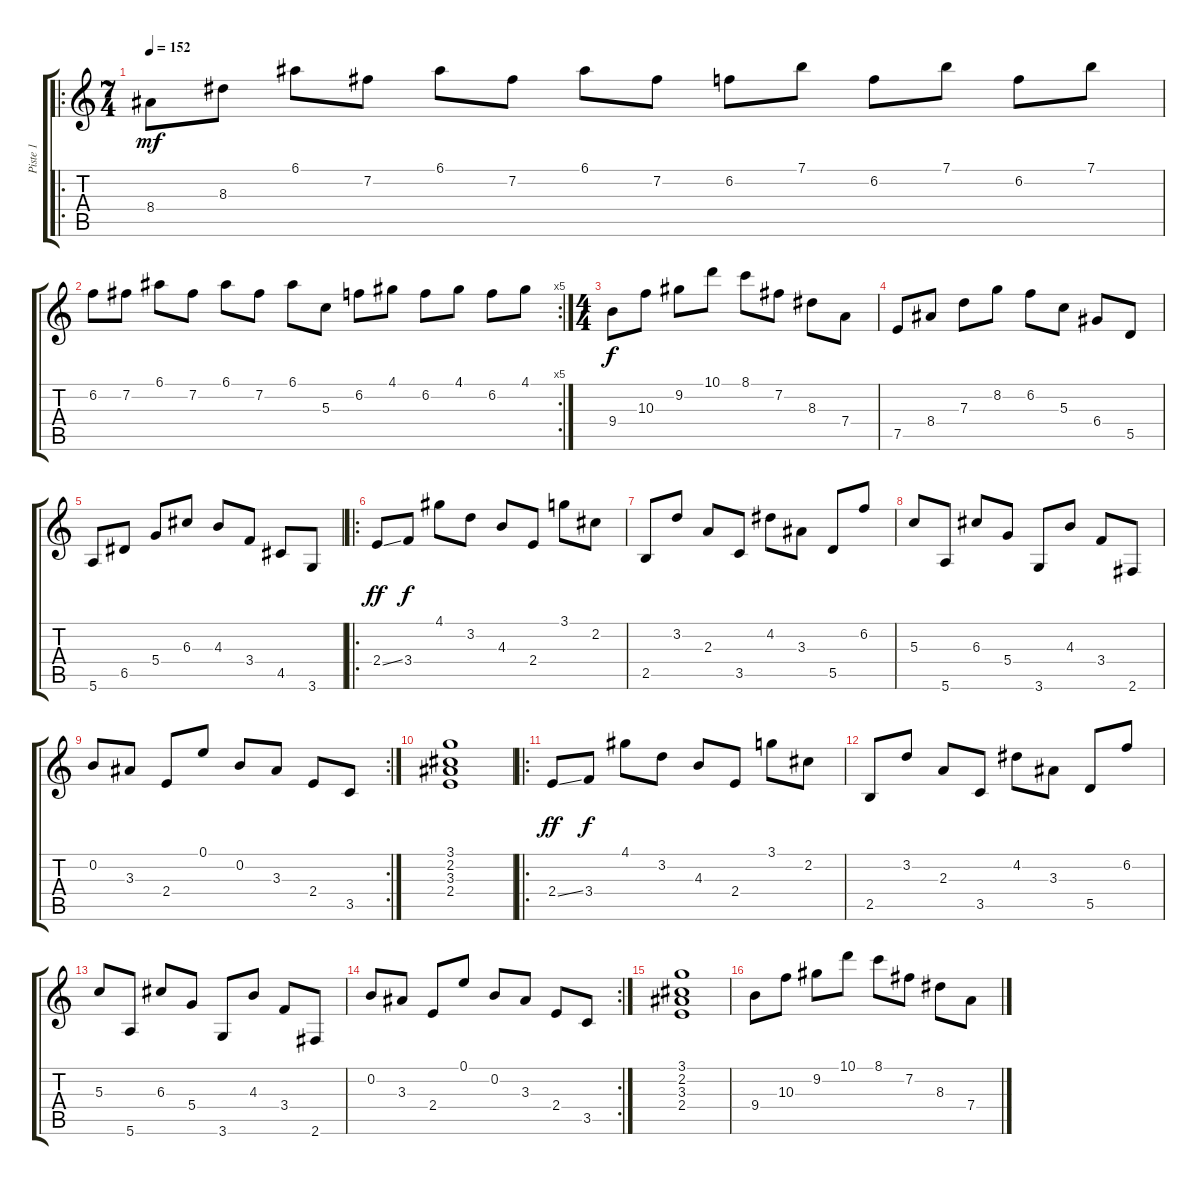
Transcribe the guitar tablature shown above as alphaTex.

\track ("Piste 1" "Piste 1") {instrument electricguitarclean}
\staff {score tabs}
\tuning (E4 B3 G3 D3 A2 E2) {hide}
\ro
\ts (7 4)
\tempo 152
\clef g2
\ks c
8.4.8{dy mf} 8.3.8 6.1.8 7.2.8 6.1.8 7.2.8 6.1.8 7.2.8 6.2.8 7.1.8 6.2.8 7.1.8 6.2.8 7.1.8 |
\rc 5
6.2.8 7.2.8 6.1.8 7.2.8 6.1.8 7.2.8 6.1.8 5.3.8 6.2.8 4.1.8 6.2.8 4.1.8 6.2.8 4.1.8 |
\ts (4 4)
9.4.8{dy f} 10.3.8 9.2.8 10.1.8 8.1.8 7.2.8 8.3.8 7.4.8 |
7.5.8 8.4.8 7.3.8 8.2.8 6.2.8 5.3.8 6.4.8 5.5.8 |
5.6.8 6.5.8 5.4.8 6.3.8 4.3.8 3.4.8 4.5.8 3.6.8 |
\ro
2.4{ss}.8{dy ff} 3.4.8{dy f} 4.1.8 3.2.8 4.3.8 2.4.8 3.1.8 2.2.8 |
2.5.8 3.2.8 2.3.8 3.5.8 4.2.8 3.3.8 5.5.8 6.2.8 |
5.3.8 5.6.8 6.3.8 5.4.8 3.6.8 4.3.8 3.4.8 2.6.8 |
\rc 2
0.2.8 3.3.8 2.4.8 0.1.8 0.2.8 3.3.8 2.4.8 3.5.8 |
(3.1 2.2 3.3 2.4).1 |
\ro
2.4{ss}.8{dy ff} 3.4.8{dy f} 4.1.8 3.2.8 4.3.8 2.4.8 3.1.8 2.2.8 |
2.5.8 3.2.8 2.3.8 3.5.8 4.2.8 3.3.8 5.5.8 6.2.8 |
5.3.8 5.6.8 6.3.8 5.4.8 3.6.8 4.3.8 3.4.8 2.6.8 |
\rc 2
0.2.8 3.3.8 2.4.8 0.1.8 0.2.8 3.3.8 2.4.8 3.5.8 |
(3.1 2.2 3.3 2.4).1 |
9.4.8 10.3.8 9.2.8 10.1.8 8.1.8 7.2.8 8.3.8 7.4.8
